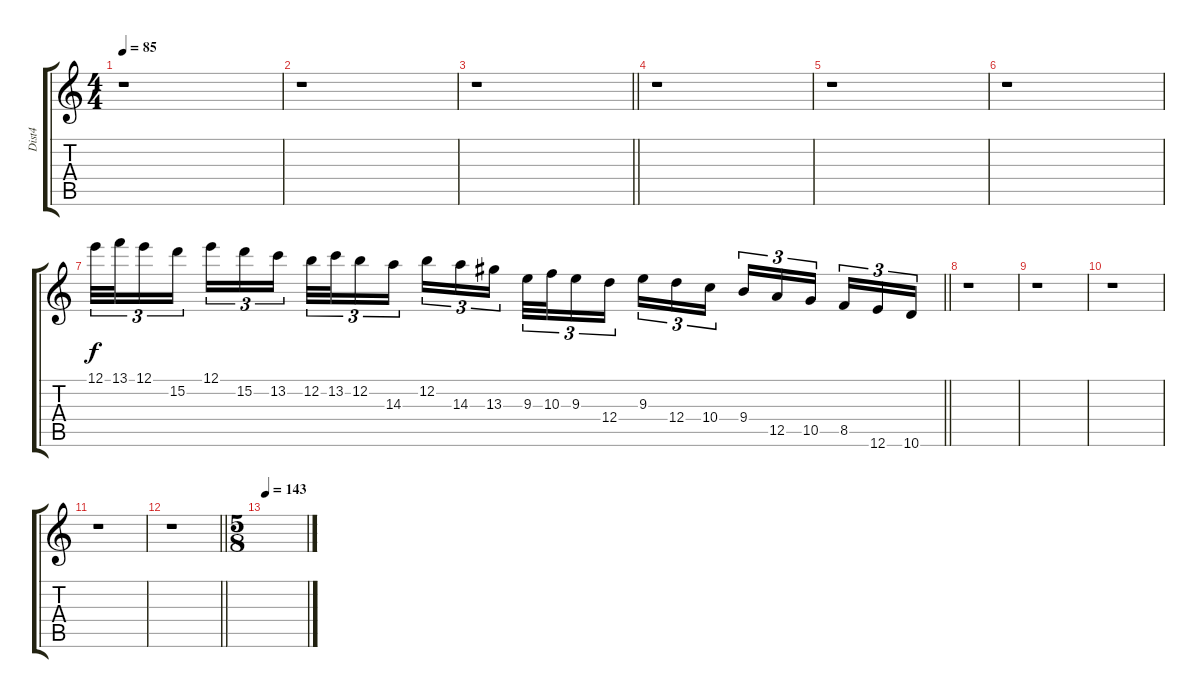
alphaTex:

\track ("Dist4" "Dist4") {instrument distortionguitar}
\staff {score tabs}
\tuning (E4 B3 G3 D3 A2 E2) {hide}
\ts (4 4)
\tempo 85
\clef g2
\ks c
r.1{dy f} |
r.1 |
\barLineRight lightlight
r.1 |
\section ("" "")
r.1 |
r.1 |
r.1 |
\barLineRight lightlight
12.1.32{tu (3 2)} 13.1.32{tu (3 2)} 12.1.16{tu (3 2)} 15.2.16{tu (3 2) beam splitsecondary} 12.1.16{tu (3 2)} 15.2.16{tu (3 2)} 13.2.16{tu (3 2)} 12.2.32{tu (3 2)} 13.2.32{tu (3 2)} 12.2.16{tu (3 2)} 14.3.16{tu (3 2) beam splitsecondary} 12.2.16{tu (3 2)} 14.3.16{tu (3 2)} 13.3.16{tu (3 2)} 9.3.32{tu (3 2)} 10.3.32{tu (3 2)} 9.3.16{tu (3 2)} 12.4.16{tu (3 2) beam splitsecondary} 9.3.16{tu (3 2)} 12.4.16{tu (3 2)} 10.4.16{tu (3 2)} 9.4.16{tu (3 2)} 12.5.16{tu (3 2)} 10.5.16{tu (3 2) beam splitsecondary} 8.5.16{tu (3 2)} 12.6.16{tu (3 2)} 10.6.16{tu (3 2)} |
\section ("" "")
r.1 |
r.1 |
r.1 |
r.1 |
\barLineRight lightlight
r.1 |
\ts (5 8)
\section ("" "")
\tempo 143
